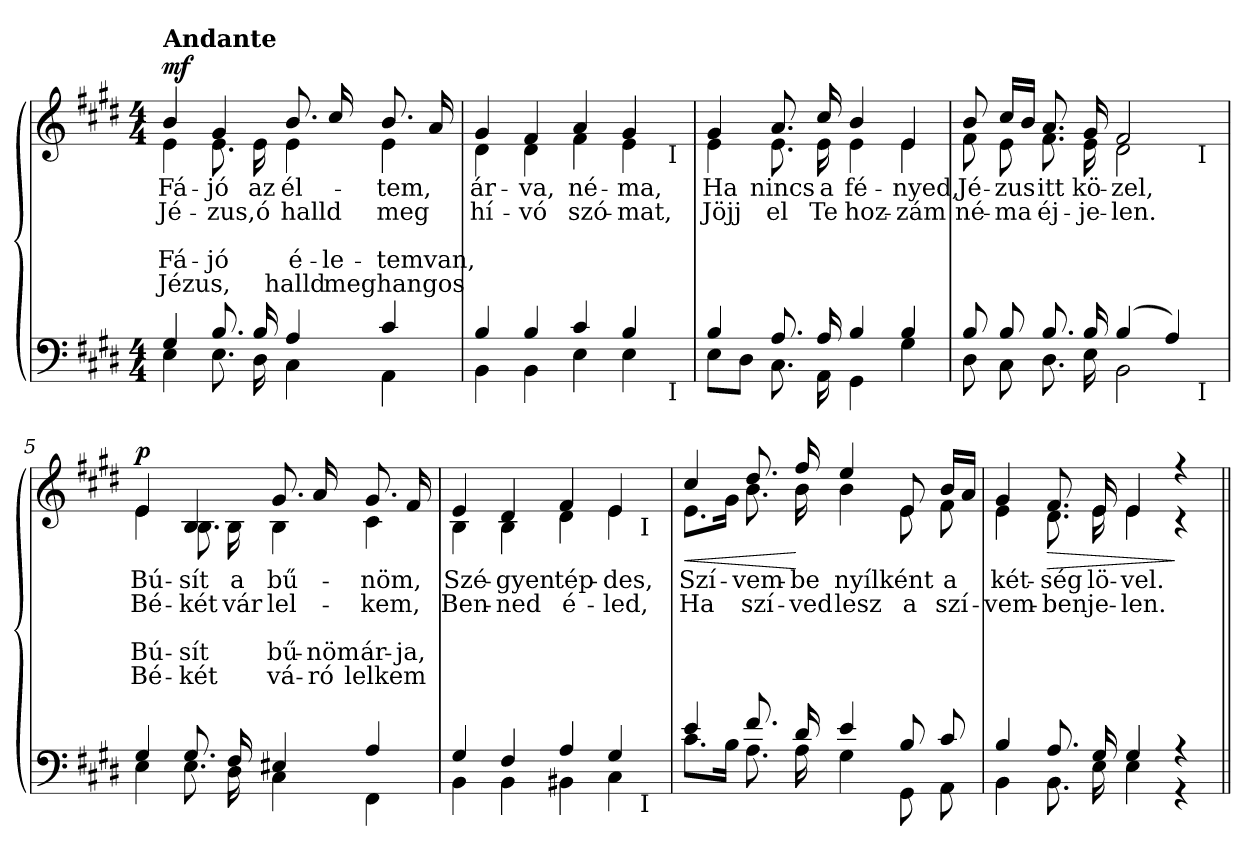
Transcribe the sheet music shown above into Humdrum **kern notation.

**kern	**kern	**text	**text	**text	**text	**text	**dynam
*part2	*part1	*part1	*part1	*part1	*part1	*part1	*part1
*staff2	*staff1	*staff1	*staff1	*staff1	*staff1	*staff1	*staff1
*clefF4	*clefG2	*	*	*	*	*	*
*k[f#c#g#d#]	*k[f#c#g#d#]	*	*	*	*	*	*
*c#:	*c#:	*	*	*	*	*	*
*M4/4	*M4/4	*	*	*	*	*	*
=1	=1	=1	=1	=1	=1	=1	=1
*^	*	*	*	*	*	*	*
!	!	!	!	!	!	!LO:LY:a	!LO:LY:a	!
*	*	*^	*	*	*	*	*	*
!	!	!LO:TX:a:B:t=Andante	!	!	!	!	!	!	!
!	!	!	!	!LO:LY:b	!LO:LY:b	!	!	!	!LO:DY:b
4G#/	4E\	4b/	4e\	Fá-	Jé-	.	Fá-	Jézus,	mf
!	!	!	!	!	!	!	!LO:LY:a	!	!
!	!	!	!	!LO:LY:b	!LO:LY:b	!	!	!	!
8.B/	8.E\	4g#/	8.e\	-jó	-zus,	.	-jó	.	.
!	!	!	!	!LO:LY:b	!LO:LY:b	!	!	!	!
16B/	16D#\	.	16e\	az	ó	.	.	.	.
!	!	!	!	!	!	!	!LO:LY:a	!LO:LY:a	!
!	!	!	!	!LO:LY:b	!LO:LY:b	!	!	!	!
4A/	4C#\	8.b/	4e\	él-	halld	.	é-	halld	.
!	!	!	!	!	!	!	!LO:LY:a	!LO:LY:a	!
.	.	16cc#/	.	.	.	.	-le-	meg	.
!	!	!	!	!	!	!	!LO:LY:a	!LO:LY:a	!
!	!	!	!	!LO:LY:b	!LO:LY:b	!	!	!	!
4c#/	4AA\	8.b/	4e\	-tem,	meg	.	-tem	hangos	.
!	!	!	!	!	!	!	!LO:LY:a	!	!
.	.	16a/	.	.	.	.	van,	.	.
=2	=2	=2	=2	=2	=2	=2	=2	=2	=2
!	!	!	!	!LO:LY:b	!LO:LY:b	!	!	!	!
*	*^	*	*^	*	*	*	*	*	*
4B/	4BB\	2ryy	4g#/	4d#\	2ryy	ár-	hí-	.	.	.	.
!	!	!	!	!	!	!LO:LY:b	!LO:LY:b	!	!	!	!
4B/	4BB\	.	4f#/	4d#\	.	-va,	-vó	.	.	.	.
!	!	!	!	!	!	!LO:LY:b	!LO:LY:b	!	!	!	!
4c#/	4E\	4ryy	4a/	4f#\	4ryy	né-	szó-	.	.	.	.
!	!	!	!	!	!	!LO:LY:b	!LO:LY:b	!	!	!	!
4B/	4E\	8ryy	4g#/	4e\	8ryy	-ma,	-mat,	.	.	.	.
.	.	32ryy	.	.	32ryy	.	.	.	.	.	.
!	!	!	!	!	!LO:TX:b:t=I	!	!	!	!	!	!
!	!	!LO:TX:b:t=I	!	!	!	!	!	!	!	!	!
.	.	16.ryy	.	.	16.ryy	.	.	.	.	.	.
*	*v	*v	*	*	*	*	*	*	*	*	*
*	*	*	*v	*v	*	*	*	*	*	*
=3	=3	=3	=3	=3	=3	=3	=3	=3	=3
*	*^	*	*^	*	*	*	*	*	*
!	!	!	!	!	!	!LO:LY:b	!LO:LY:b	!	!	!	!
*	*v	*v	*	*	*	*	*	*	*	*	*
*	*	*	*v	*v	*	*	*	*	*	*
4B/	8E\L	4g#/	4e\	Ha	Jöjj	.	.	.	.
.	8D#\J	.	.	.	.	.	.	.	.
!	!	!	!	!LO:LY:b	!LO:LY:b	!	!	!	!
8.A/	8.C#\	8.a/	8.e\	nincs	el	.	.	.	.
!	!	!	!	!LO:LY:b	!LO:LY:b	!	!	!	!
16A/	16AA\	16cc#/	16e\	a	Te	.	.	.	.
!	!	!	!	!LO:LY:b	!LO:LY:b	!	!	!	!
4B/	4GG#\	4b/	4e\	fé-	hoz-	.	.	.	.
!	!	!	!	!LO:LY:b	!LO:LY:b	!	!	!	!
4B/	4G#\	4e/	4e\	-nyed,	-zám	.	.	.	.
=4	=4	=4	=4	=4	=4	=4	=4	=4	=4
!	!	!	!	!LO:LY:b	!LO:LY:b	!	!	!	!
*	*^	*	*^	*	*	*	*	*	*
8B/	8D#\	2..ryy	8b/	8f#\	2..ryy	Jé-	né-	.	.	.	.
!	!	!	!	!	!	!LO:LY:b	!LO:LY:b	!	!	!	!
8B/	8C#\	.	16cc#/LL	8e\	.	-zus	-ma	.	.	.	.
.	.	.	16b/JJ	.	.	.	.	.	.	.	.
!	!	!	!	!	!	!LO:LY:b	!LO:LY:b	!	!	!	!
8.B/	8.D#\	.	8.a/	8.f#\	.	itt	éj-	.	.	.	.
!	!	!	!	!	!	!LO:LY:b	!LO:LY:b	!	!	!	!
16B/	16E\	.	16g#/	16e\	.	kö-	-je-	.	.	.	.
!	!	!	!	!	!	!LO:LY:b	!LO:LY:b	!	!	!	!
(>4B/	2BB\	.	2f#/	2d#\	.	-zel,	-len.	.	.	.	.
4A/)	.	.	.	.	.	.	.	.	.	.	.
!	!	!	!	!	!LO:TX:b:t=I	!	!	!	!	!	!
!	!	!LO:TX:b:t=I	!	!	!	!	!	!	!	!	!
.	.	8ryy	.	.	8ryy	.	.	.	.	.	.
*	*v	*v	*	*	*	*	*	*	*	*	*
*	*	*v	*v	*v	*	*	*	*	*	*
!!LO:LB:g=z
=5	=5	=5	=5	=5	=5	=5	=5	=5
*	*^	*^	*	*	*	*	*	*
*	*	*	*	*^	*	*	*	*	*	*
!	!	!	!	!	!	!	!	!	!LO:LY:a	!LO:LY:a	!
*	*v	*v	*	*	*	*	*	*	*	*	*
*	*	*	*v	*v	*	*	*	*	*	*
*	*^	*	*^	*	*	*	*	*	*
!	!	!	!	!	!	!LO:LY:b	!LO:LY:b	!	!	!	!LO:DY:a
*	*v	*v	*	*	*	*	*	*	*	*	*
*	*	*	*v	*v	*	*	*	*	*	*
4G#/	4E\	4e/	4e\	Bú-	Bé-	.	Bú-	Bé-	p
!	!	!	!	!	!	!	!LO:LY:a	!LO:LY:a	!
!	!	!	!	!LO:LY:b	!LO:LY:b	!	!	!	!
8.G#/	8.E\	4B/	8.B\	-sít	-két	.	-sít	-két	.
!	!	!	!	!LO:LY:b	!LO:LY:b	!	!	!	!
16F#/	16D#\	.	16B\	a	vár	.	.	.	.
!	!	!	!	!	!	!	!LO:LY:a	!LO:LY:a	!
!	!	!	!	!LO:LY:b	!LO:LY:b	!	!	!	!
4E#X/	4C#\	8.g#/	4B\	bű-	lel-	.	bű-	vá-	.
!	!	!	!	!	!	!	!LO:LY:a	!LO:LY:a	!
.	.	16a/	.	.	.	.	-nöm	-ró	.
!	!	!	!	!	!	!	!LO:LY:a	!LO:LY:a	!
!	!	!	!	!LO:LY:b	!LO:LY:b	!	!	!	!
4A/	4FF#\	8.g#/	4c#\	-nöm,	-kem,	.	ár-	lelkem	.
!	!	!	!	!	!	!	!LO:LY:a	!	!
.	.	16f#/	.	.	.	.	-ja,	.	.
=6	=6	=6	=6	=6	=6	=6	=6	=6	=6
!	!	!	!	!LO:LY:b	!LO:LY:b	!	!	!	!
*	*^	*	*^	*	*	*	*	*	*
4G#/	4BB\	2..ryy	4e/	4B\	2..ryy	Szé-	Ben-	.	.	.	.
!	!	!	!	!	!	!LO:LY:b	!LO:LY:b	!	!	!	!
4F#/	4BB\	.	4d#/	4B\	.	-gyen	-ned	.	.	.	.
!	!	!	!	!	!	!LO:LY:b	!LO:LY:b	!	!	!	!
4A/	4BB#X\	.	4f#/	4d#\	.	tép-	é-	.	.	.	.
!	!	!	!	!	!	!LO:LY:b	!LO:LY:b	!	!	!	!
4G#/	4C#\	.	4e/	4e\	.	-des,	-led,	.	.	.	.
!	!	!	!	!	!LO:TX:b:t=I	!	!	!	!	!	!
!	!	!LO:TX:b:t=I	!	!	!	!	!	!	!	!	!
.	.	8ryy	.	.	8ryy	.	.	.	.	.	.
=7	=7	=7	=7	=7	=7	=7	=7	=7	=7	=7	=7
!	!	!	!	!	!	!	!	!	!	!	!LO:HP:b
*	*v	*v	*	*	*	*	*	*	*	*	*
*	*	*	*v	*v	*	*	*	*	*	*
*	*^	*	*^	*	*	*	*	*	*
!	!	!	!	!	!	!LO:LY:b	!LO:LY:b	!	!	!	!
*	*v	*v	*	*	*	*	*	*	*	*	*
*	*	*	*v	*v	*	*	*	*	*	*
4e/	8.c#\L	4cc#/	8.e\L	Szí-	Ha	.	.	.	<
.	16B\Jk	.	16g#\Jk	.	.	.	.	.	.
!	!	!	!	!LO:LY:b	!LO:LY:b	!	!	!	!
8.f#/	8.A\	8.dd#/	8.b\	-vem-	szí-	.	.	.	.
!	!	!	!	!LO:LY:b	!LO:LY:b	!	!	!	!
16d#/	16A\	16ff#/	16b\	-be	-ved	.	.	.	[
!	!	!	!	!LO:LY:b	!LO:LY:b	!	!	!	!
4e/	4G#\	4ee/	4b\	nyílként	lesz	.	.	.	.
!	!	!	!	!	!LO:LY:b	!	!	!	!
8B/	8GG#\	8e/	8e\	.	a	.	.	.	.
!	!	!	!	!LO:LY:b	!LO:LY:b	!	!	!	!
8c#/	8AA\	16b/LL	8f#\	a	szí-	.	.	.	.
.	.	16a/JJ	.	.	.	.	.	.	.
=8	=8	=8	=8	=8	=8	=8	=8	=8	=8
!	!	!	!	!LO:LY:b	!LO:LY:b	!	!	!	!
4B/	4BB\	4g#/	4e\	két-	-vem-	.	.	.	.
!	!	!	!	!	!	!	!	!	!LO:HP:b
!	!	!	!	!LO:LY:b	!LO:LY:b	!	!	!	!
8.A/	8.BB\	8.f#/	8.d#\	-ség	-ben	.	.	.	>
!	!	!	!	!LO:LY:b	!LO:LY:b	!	!	!	!
16G#/	16E\	16e/	16e\	lö-	je-	.	.	.	.
!	!	!	!	!LO:LY:b	!LO:LY:b	!	!	!	!
4G#/	4E\	4e/	4e\	-vel.	-len.	.	.	.	.
4r	4r	4r	4r	.	.	.	.	.	]
*v	*v	*	*	*	*	*	*	*	*
*	*v	*v	*	*	*	*	*	*
=||	=||	=||	=||	=||	=||	=||	=||
*-	*-	*-	*-	*-	*-	*-	*-
